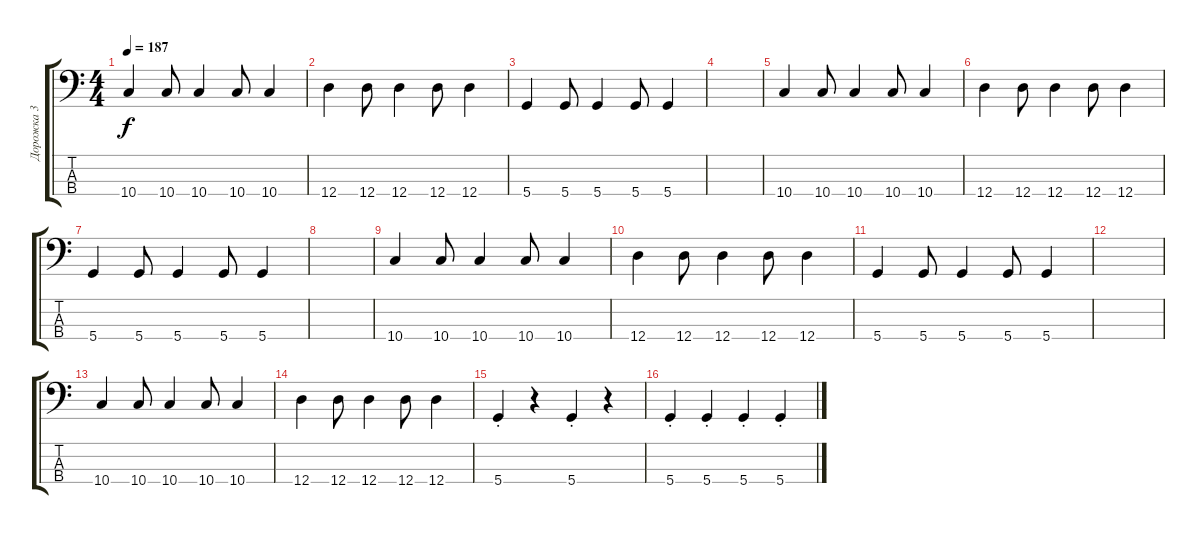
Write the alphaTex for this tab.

\track ("Дорожка 3" "Дорожка 3") {instrument electricbasspick}
\staff {score tabs}
\tuning (G2 D2 A1 D1) {hide}
\ts (4 4)
\tempo 187
\clef f4
\ks c
10.4.4{dy f} 10.4.8 10.4.4 10.4.8 10.4.4 |
12.4.4 12.4.8 12.4.4 12.4.8 12.4.4 |
5.4.4 5.4.8 5.4.4 5.4.8 5.4.4 |
|
10.4.4 10.4.8 10.4.4 10.4.8 10.4.4 |
12.4.4 12.4.8 12.4.4 12.4.8 12.4.4 |
5.4.4 5.4.8 5.4.4 5.4.8 5.4.4 |
|
10.4.4 10.4.8 10.4.4 10.4.8 10.4.4 |
12.4.4 12.4.8 12.4.4 12.4.8 12.4.4 |
5.4.4 5.4.8 5.4.4 5.4.8 5.4.4 |
|
10.4.4 10.4.8 10.4.4 10.4.8 10.4.4 |
12.4.4 12.4.8 12.4.4 12.4.8 12.4.4 |
5.4{st}.4 r.4 5.4{st}.4 r.4 |
5.4{st}.4 5.4{st}.4 5.4{st}.4 5.4{st}.4
